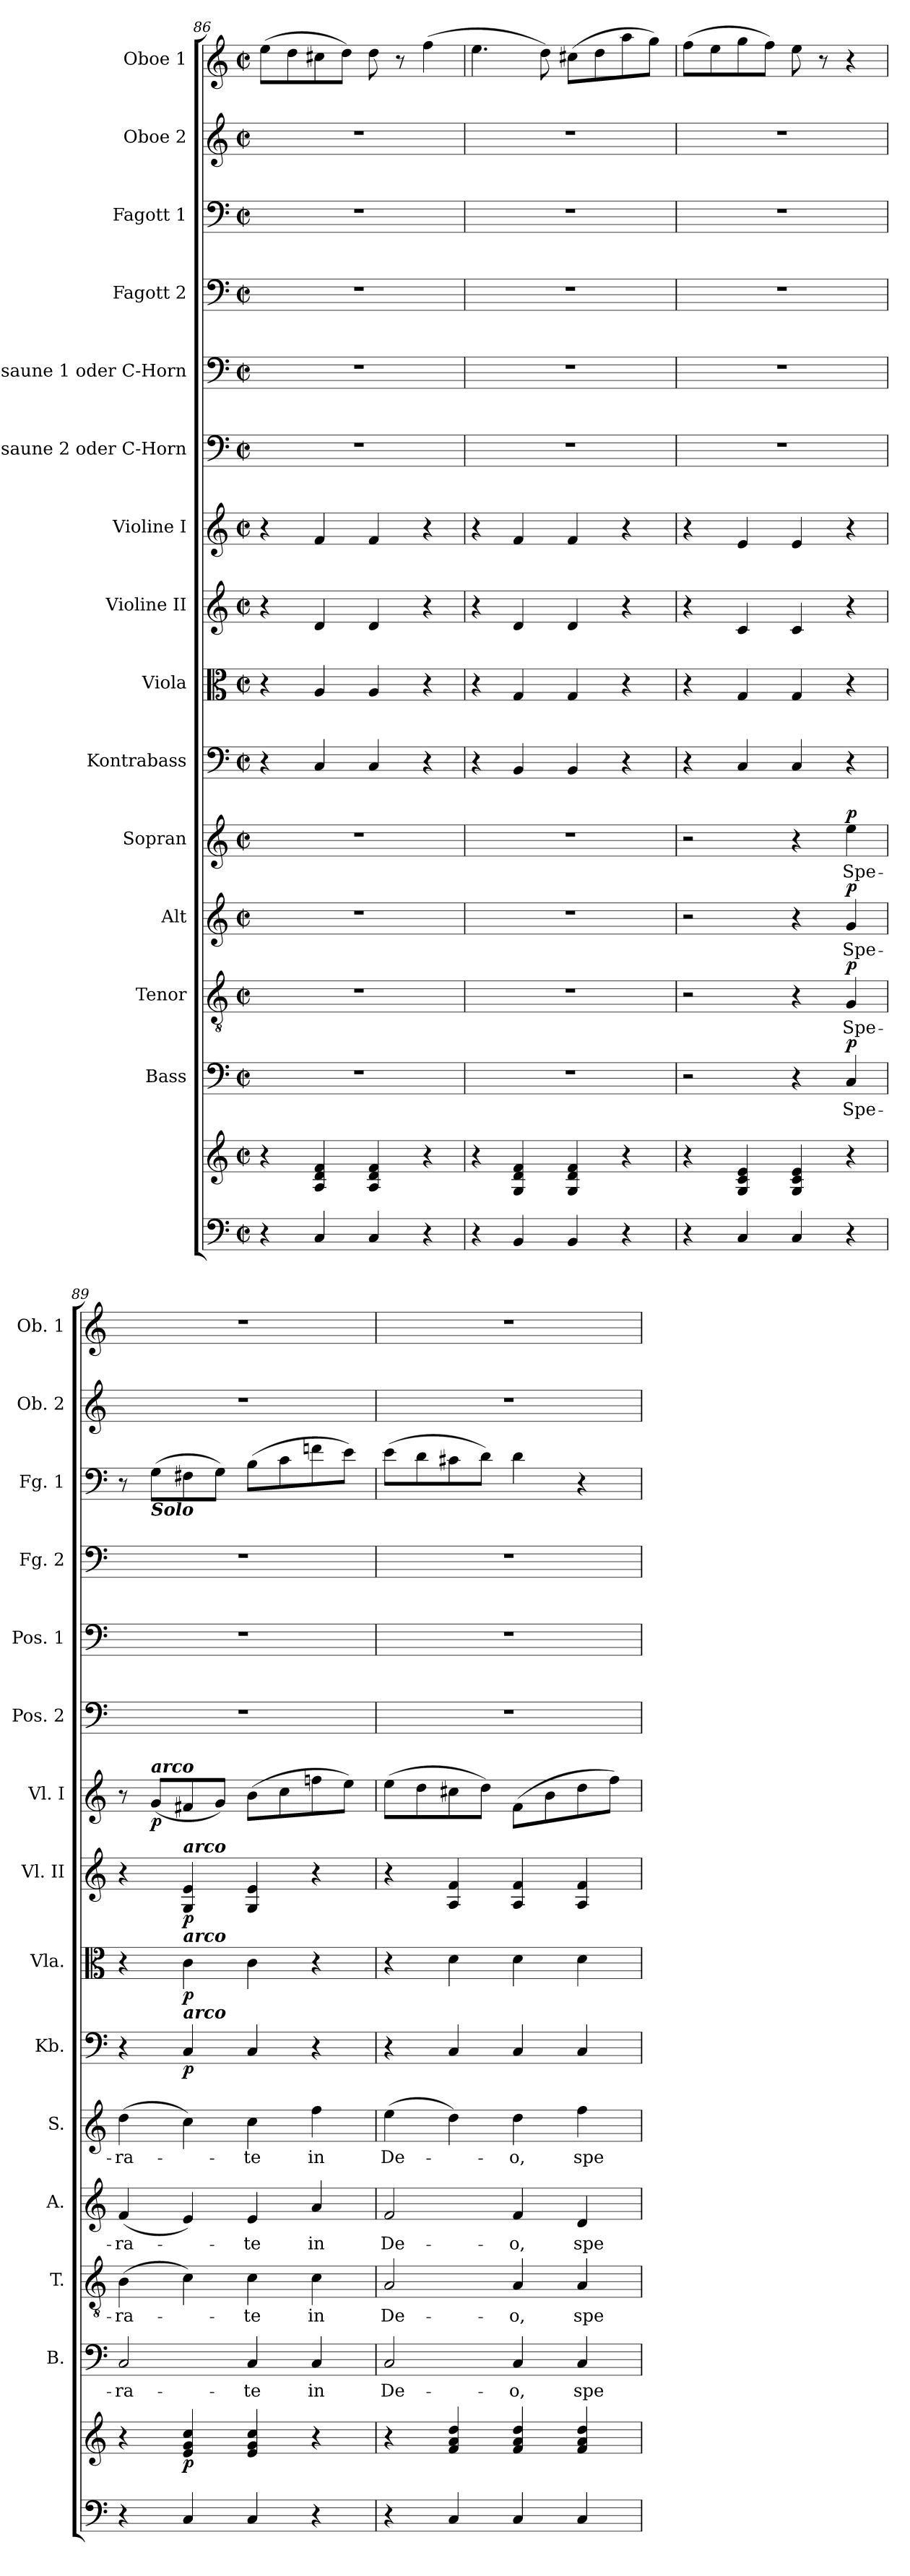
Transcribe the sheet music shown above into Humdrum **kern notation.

**kern	**kern	**dynam	**kern	**text	**dynam	**kern	**text	**dynam	**kern	**text	**dynam	**kern	**text	**dynam	**kern	**dynam	**kern	**dynam	**kern	**dynam	**kern	**dynam	**kern	**kern	**kern	**kern	**kern	**kern
*part15	*part15	*part15	*part14	*part14	*part14	*part13	*part13	*part13	*part12	*part12	*part12	*part11	*part11	*part11	*part10	*part10	*part9	*part9	*part8	*part8	*part7	*part7	*part6	*part5	*part4	*part3	*part2	*part1
*staff16	*staff15	*staff15/16	*staff14	*staff14	*staff14	*staff13	*staff13	*staff13	*staff12	*staff12	*staff12	*staff11	*staff11	*staff11	*staff10	*staff10	*staff9	*staff9	*staff8	*staff8	*staff7	*staff7	*staff6	*staff5	*staff4	*staff3	*staff2	*staff1
*	*	*	*I"Bass	*	*	*I"Tenor	*	*	*I"Alt	*	*	*I"Sopran	*	*	*I"Kontrabass	*	*I"Viola	*	*I"Violine II	*	*I"Violine I	*	*I"Posaune 2 oder C-Horn	*I"Posaune 1 oder C-Horn	*I"Fagott 2	*I"Fagott 1	*I"Oboe 2	*I"Oboe 1
*	*	*	*I'B.	*	*	*I'T.	*	*	*I'A.	*	*	*I'S.	*	*	*I'Kb.	*	*I'Vla.	*	*I'Vl. II	*	*I'Vl. I	*	*I'Pos. 2	*I'Pos. 1	*I'Fg. 2	*I'Fg. 1	*I'Ob. 2	*I'Ob. 1
*clefF4	*clefG2	*	*clefF4	*	*	*clefGv2	*	*	*clefG2	*	*	*clefG2	*	*	*clefF4	*	*clefC3	*	*clefG2	*	*clefG2	*	*clefF4	*clefF4	*clefF4	*clefF4	*clefG2	*clefG2
*	*	*	*	*	*	*	*	*	*	*	*	*	*	*	*ITrd7c12	*	*	*	*	*	*	*	*	*	*	*	*	*
*k[]	*k[]	*	*k[]	*	*	*k[]	*	*	*k[]	*	*	*k[]	*	*	*k[]	*	*k[]	*	*k[]	*	*k[]	*	*k[]	*k[]	*k[]	*k[]	*k[]	*k[]
*C:	*C:	*	*C:	*	*	*C:	*	*	*C:	*	*	*C:	*	*	*C:	*	*C:	*	*C:	*	*C:	*	*C:	*C:	*C:	*C:	*C:	*C:
*M2/2	*M2/2	*	*M2/2	*	*	*M2/2	*	*	*M2/2	*	*	*M2/2	*	*	*M2/2	*	*M2/2	*	*M2/2	*	*M2/2	*	*M2/2	*M2/2	*M2/2	*M2/2	*M2/2	*M2/2
*met(c|)	*met(c|)	*	*met(c|)	*	*	*met(c|)	*	*	*met(c|)	*	*	*met(c|)	*	*	*met(c|)	*	*met(c|)	*	*met(c|)	*	*met(c|)	*	*met(c|)	*met(c|)	*met(c|)	*met(c|)	*met(c|)	*met(c|)
=86	=86	=86	=86	=86	=86	=86	=86	=86	=86	=86	=86	=86	=86	=86	=86	=86	=86	=86	=86	=86	=86	=86	=86	=86	=86	=86	=86	=86
4r	4r	.	1r	.	.	1r	.	.	1r	.	.	1r	.	.	4r	.	4r	.	4r	.	4r	.	1r	1r	1r	1r	1r	(>8ee\L
.	.	.	.	.	.	.	.	.	.	.	.	.	.	.	.	.	.	.	.	.	.	.	.	.	.	.	.	8dd\
4C/	4A/ 4d/ 4f/	.	.	.	.	.	.	.	.	.	.	.	.	.	4CC/	.	4A/	.	4d/	.	4f/	.	.	.	.	.	.	8cc#X\
.	.	.	.	.	.	.	.	.	.	.	.	.	.	.	.	.	.	.	.	.	.	.	.	.	.	.	.	8dd\J)
4C/	4A/ 4d/ 4f/	.	.	.	.	.	.	.	.	.	.	.	.	.	4CC/	.	4A/	.	4d/	.	4f/	.	.	.	.	.	.	8dd\
.	.	.	.	.	.	.	.	.	.	.	.	.	.	.	.	.	.	.	.	.	.	.	.	.	.	.	.	8r
4r	4r	.	.	.	.	.	.	.	.	.	.	.	.	.	4r	.	4r	.	4r	.	4r	.	.	.	.	.	.	(>4ff\
=87	=87	=87	=87	=87	=87	=87	=87	=87	=87	=87	=87	=87	=87	=87	=87	=87	=87	=87	=87	=87	=87	=87	=87	=87	=87	=87	=87	=87
4r	4r	.	1r	.	.	1r	.	.	1r	.	.	1r	.	.	4r	.	4r	.	4r	.	4r	.	1r	1r	1r	1r	1r	4.ee\
4BB/	4G/ 4d/ 4f/	.	.	.	.	.	.	.	.	.	.	.	.	.	4BBB/	.	4G/	.	4d/	.	4f/	.	.	.	.	.	.	.
.	.	.	.	.	.	.	.	.	.	.	.	.	.	.	.	.	.	.	.	.	.	.	.	.	.	.	.	8dd\)
4BB/	4G/ 4d/ 4f/	.	.	.	.	.	.	.	.	.	.	.	.	.	4BBB/	.	4G/	.	4d/	.	4f/	.	.	.	.	.	.	(>8cc#X\L
.	.	.	.	.	.	.	.	.	.	.	.	.	.	.	.	.	.	.	.	.	.	.	.	.	.	.	.	8dd\
4r	4r	.	.	.	.	.	.	.	.	.	.	.	.	.	4r	.	4r	.	4r	.	4r	.	.	.	.	.	.	8aa\
.	.	.	.	.	.	.	.	.	.	.	.	.	.	.	.	.	.	.	.	.	.	.	.	.	.	.	.	8gg\J)
=88	=88	=88	=88	=88	=88	=88	=88	=88	=88	=88	=88	=88	=88	=88	=88	=88	=88	=88	=88	=88	=88	=88	=88	=88	=88	=88	=88	=88
4r	4r	.	2r	.	.	2r	.	.	2r	.	.	2r	.	.	4r	.	4r	.	4r	.	4r	.	1r	1r	1r	1r	1r	(>8ff\L
.	.	.	.	.	.	.	.	.	.	.	.	.	.	.	.	.	.	.	.	.	.	.	.	.	.	.	.	8ee\
4C/	4G/ 4c/ 4e/	.	.	.	.	.	.	.	.	.	.	.	.	.	4CC/	.	4G/	.	4c/	.	4e/	.	.	.	.	.	.	8gg\
.	.	.	.	.	.	.	.	.	.	.	.	.	.	.	.	.	.	.	.	.	.	.	.	.	.	.	.	8ff\J)
4C/	4G/ 4c/ 4e/	.	4r	.	.	4r	.	.	4r	.	.	4r	.	.	4CC/	.	4G/	.	4c/	.	4e/	.	.	.	.	.	.	8ee\
.	.	.	.	.	.	.	.	.	.	.	.	.	.	.	.	.	.	.	.	.	.	.	.	.	.	.	.	8r
!	!	!	!	!LO:LY:b	!LO:DY:a	!	!LO:LY:b	!LO:DY:a	!	!LO:LY:b	!LO:DY:a	!	!LO:LY:b	!LO:DY:a	!	!	!	!	!	!	!	!	!	!	!	!	!	!
4r	4r	.	4C/	Spe-	p	4G/	Spe-	p	4g/	Spe-	p	4ee\	Spe-	p	4r	.	4r	.	4r	.	4r	.	.	.	.	.	.	4r
=89	=89	=89	=89	=89	=89	=89	=89	=89	=89	=89	=89	=89	=89	=89	=89	=89	=89	=89	=89	=89	=89	=89	=89	=89	=89	=89	=89	=89
!	!	!	!	!LO:LY:b	!	!	!LO:LY:b	!	!	!LO:LY:b	!	!	!LO:LY:b	!	!	!	!	!	!	!	!	!	!	!	!	!	!	!
4r	4r	.	2C/	-ra-	.	(>4B\	-ra-	.	(<4f/	-ra-	.	(>4dd\	-ra-	.	4r	.	4r	.	4r	.	8r	.	1r	1r	1r	8r	1r	1r
!	!	!	!	!	!	!	!	!	!	!	!	!	!	!	!	!	!	!	!	!	!	!	!	!	!	!LO:TX:b:Bi:t=Solo	!	!
!	!	!	!	!	!	!	!	!	!	!	!	!	!	!	!	!	!	!	!	!	!LO:TX:a:Bi:t=arco	!	!	!	!	!	!	!
!	!	!	!	!	!	!	!	!	!	!	!	!	!	!	!	!	!	!	!	!	!	!LO:DY:b	!	!	!	!	!	!
.	.	.	.	.	.	.	.	.	.	.	.	.	.	.	.	.	.	.	.	.	(<8g/L	p	.	.	.	(>8G\L	.	.
!	!	!	!	!	!	!	!	!	!	!	!	!	!	!	!	!	!	!	!LO:TX:a:Bi:t=arco	!	!	!	!	!	!	!	!	!
!	!	!	!	!	!	!	!	!	!	!	!	!	!	!	!	!	!LO:TX:a:Bi:t=arco	!	!	!	!	!	!	!	!	!	!	!
!	!	!	!	!	!	!	!	!	!	!	!	!	!	!	!LO:TX:a:Bi:t=arco	!	!	!	!	!	!	!	!	!	!	!	!	!
!	!	!LO:DY:b	!	!	!	!	!	!	!	!	!	!	!	!	!	!LO:DY:b	!	!LO:DY:b	!	!LO:DY:b	!	!	!	!	!	!	!	!
4C/	4e/ 4g/ 4cc/	p	.	.	.	4c\)	.	.	4e/)	.	.	4cc\)	.	.	4CC/	p	4c\	p	4G/ 4e/	p	8f#X/	.	.	.	.	8F#X\	.	.
.	.	.	.	.	.	.	.	.	.	.	.	.	.	.	.	.	.	.	.	.	8g/J)	.	.	.	.	8G\J)	.	.
!	!	!	!	!LO:LY:b	!	!	!LO:LY:b	!	!	!LO:LY:b	!	!	!LO:LY:b	!	!	!	!	!	!	!	!	!	!	!	!	!	!	!
4C/	4e/ 4g/ 4cc/	.	4C/	-te	.	4c\	-te	.	4e/	-te	.	4cc\	-te	.	4CC/	.	4c\	.	4G/ 4e/	.	(>8b\L	.	.	.	.	(>8B\L	.	.
.	.	.	.	.	.	.	.	.	.	.	.	.	.	.	.	.	.	.	.	.	8cc\	.	.	.	.	8c\	.	.
!	!	!	!	!LO:LY:b	!	!	!LO:LY:b	!	!	!LO:LY:b	!	!	!LO:LY:b	!	!	!	!	!	!	!	!	!	!	!	!	!	!	!
4r	4r	.	4C/	in	.	4c\	in	.	4a/	in	.	4ff\	in	.	4r	.	4r	.	4r	.	8ffn\	.	.	.	.	8fn\	.	.
.	.	.	.	.	.	.	.	.	.	.	.	.	.	.	.	.	.	.	.	.	8ee\J)	.	.	.	.	8e\J)	.	.
=90	=90	=90	=90	=90	=90	=90	=90	=90	=90	=90	=90	=90	=90	=90	=90	=90	=90	=90	=90	=90	=90	=90	=90	=90	=90	=90	=90	=90
!	!	!	!	!LO:LY:b	!	!	!LO:LY:b	!	!	!LO:LY:b	!	!	!LO:LY:b	!	!	!	!	!	!	!	!	!	!	!	!	!	!	!
4r	4r	.	2C/	De-	.	2A/	De-	.	2f/	De-	.	(>4ee\	De-	.	4r	.	4r	.	4r	.	(>8ee\L	.	1r	1r	1r	(>8e\L	1r	1r
.	.	.	.	.	.	.	.	.	.	.	.	.	.	.	.	.	.	.	.	.	8dd\	.	.	.	.	8d\	.	.
4C/	4f/ 4a/ 4dd/	.	.	.	.	.	.	.	.	.	.	4dd\)	.	.	4CC/	.	4d\	.	4A/ 4f/	.	8cc#X\	.	.	.	.	8c#X\	.	.
.	.	.	.	.	.	.	.	.	.	.	.	.	.	.	.	.	.	.	.	.	8dd\J)	.	.	.	.	8d\J)	.	.
!	!	!	!	!LO:LY:b	!	!	!LO:LY:b	!	!	!LO:LY:b	!	!	!LO:LY:b	!	!	!	!	!	!	!	!	!	!	!	!	!	!	!
4C/	4f/ 4a/ 4dd/	.	4C/	-o,	.	4A/	-o,	.	4f/	-o,	.	4dd\	-o,	.	4CC/	.	4d\	.	4A/ 4f/	.	(>8f\L	.	.	.	.	4d\	.	.
.	.	.	.	.	.	.	.	.	.	.	.	.	.	.	.	.	.	.	.	.	8b\	.	.	.	.	.	.	.
!	!	!	!	!LO:LY:b	!	!	!LO:LY:b	!	!	!LO:LY:b	!	!	!LO:LY:b	!	!	!	!	!	!	!	!	!	!	!	!	!	!	!
4C/	4f/ 4a/ 4dd/	.	4C/	spe-	.	4A/	spe-	.	4d/	spe-	.	4ff\	spe-	.	4CC/	.	4d\	.	4A/ 4f/	.	8dd\	.	.	.	.	4r	.	.
.	.	.	.	.	.	.	.	.	.	.	.	.	.	.	.	.	.	.	.	.	8ff\J)	.	.	.	.	.	.	.
=	=	=	=	=	=	=	=	=	=	=	=	=	=	=	=	=	=	=	=	=	=	=	=	=	=	=	=	=
*-	*-	*-	*-	*-	*-	*-	*-	*-	*-	*-	*-	*-	*-	*-	*-	*-	*-	*-	*-	*-	*-	*-	*-	*-	*-	*-	*-	*-
